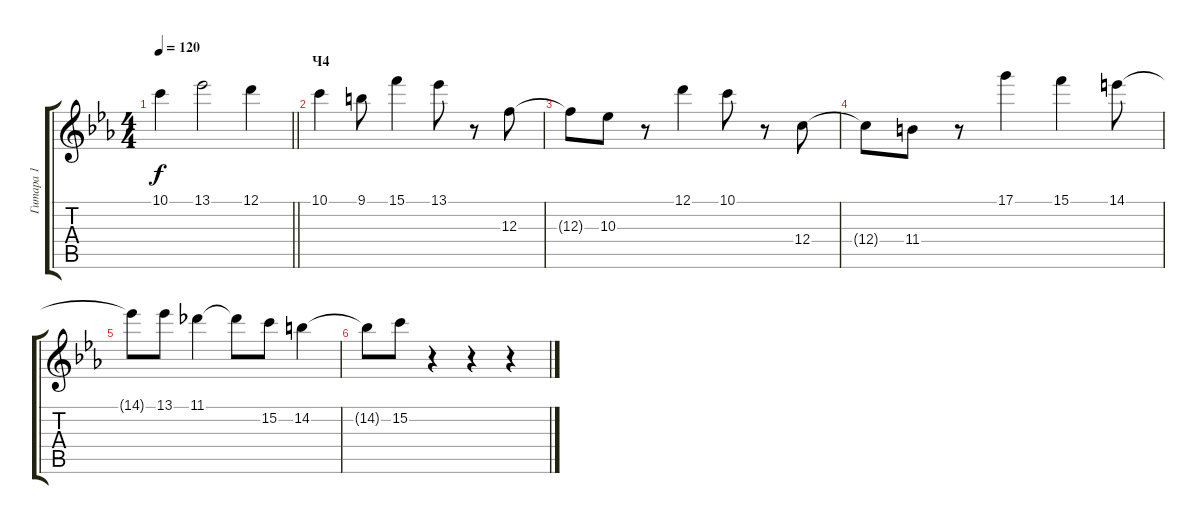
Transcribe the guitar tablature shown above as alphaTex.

\track ("Гитара 1" "Гитара 1") {instrument acousticguitarsteel}
\staff {score tabs}
\tuning (D4 A3 F3 C3 G2 D2) {hide}
\ts (4 4)
\tempo 120
\clef g2
\barLineRight lightlight
\ks cminor
10.1.4{dy f} 13.1.2 12.1.4 |
\section ("" "Ч4")
10.1.4 9.1.8 15.1.4 13.1.8 r.8 12.3.8 |
12.3{t}.8 10.3.8 r.8 12.1.4 10.1.8 r.8 12.4.8 |
12.4{t}.8 11.4.8 r.8 17.1.4 15.1.4 14.1.8 |
14.1{t}.8 13.1.8 11.1.4 11.1{t}.8 15.2.8 14.2.4 |
14.2{t}.8 15.2.8 r.4 r.4 r.4
